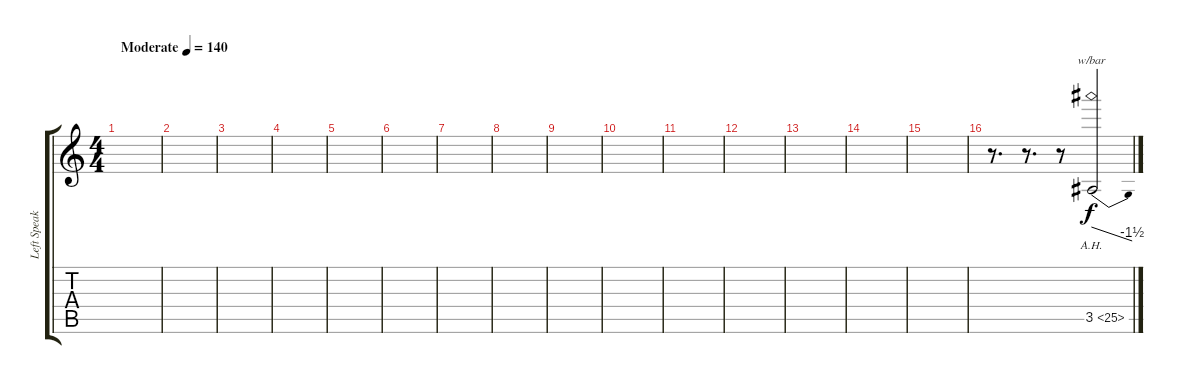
\track ("Left Speaker 2" "Left Speak") {instrument distortionguitar}
\staff {score tabs}
\tuning (D4 A3 F3 C3 G2 C2) {hide}
\ts (4 4)
\tempo (140 "Moderate")
\clef g2
\ks c
|
|
|
|
|
|
|
|
|
|
|
|
|
|
|
r.8{d} r.8{d} r.8 3.5{ah 22}.2{tbe (dive default 0 0 60 -6)}
